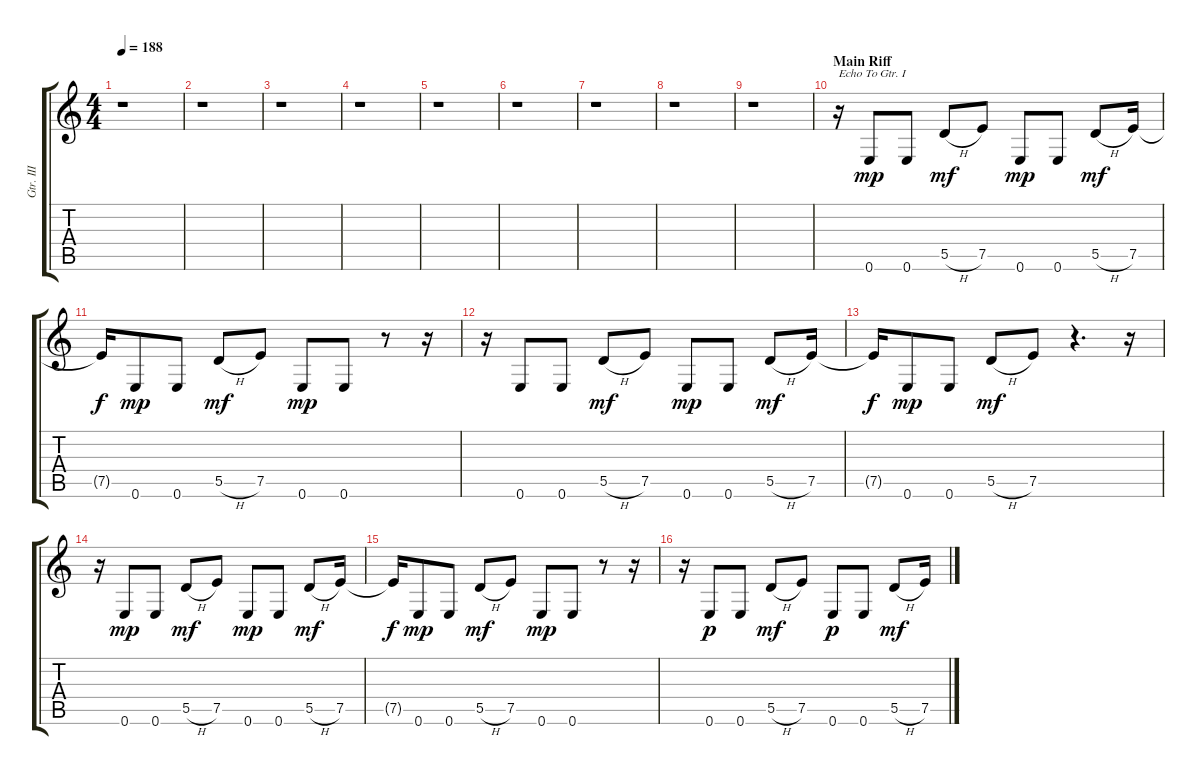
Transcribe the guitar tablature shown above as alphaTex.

\track ("Gtr. III" "Gtr. III") {instrument overdrivenguitar}
\staff {score tabs}
\tuning (E4 B3 G3 D3 A2 E2) {hide}
\ts (4 4)
\tempo 188
\clef g2
\ks c
r.1{dy mf} |
r.1 |
r.1 |
r.1 |
r.1 |
r.1 |
r.1 |
r.1 |
r.1 |
\section ("" "Main Riff")
r.16{txt "Echo To Gtr. I" volume 12 balance 14} 0.6.8{dy mp} 0.6.8 5.5{h}.8{dy mf} 7.5.8 0.6.8{dy mp} 0.6.8 5.5{h}.8{dy mf} 7.5.16 |
7.5{t}.16{dy f volume 12 balance 14} 0.6.8{dy mp} 0.6.8 5.5{h}.8{dy mf} 7.5.8 0.6.8{dy mp} 0.6.8 r.8 r.16 |
r.16{volume 12 balance 14} 0.6.8 0.6.8 5.5{h}.8{dy mf} 7.5.8 0.6.8{dy mp} 0.6.8 5.5{h}.8{dy mf} 7.5.16 |
7.5{t}.16{dy f volume 12 balance 14} 0.6.8{dy mp} 0.6.8 5.5{h}.8{dy mf} 7.5.8 r.4{d} r.16 |
r.16{volume 12 balance 14} 0.6.8{dy mp} 0.6.8 5.5{h}.8{dy mf} 7.5.8 0.6.8{dy mp} 0.6.8 5.5{h}.8{dy mf} 7.5.16 |
7.5{t}.16{dy f volume 12 balance 14} 0.6.8{dy mp} 0.6.8 5.5{h}.8{dy mf} 7.5.8 0.6.8{dy mp} 0.6.8 r.8 r.16 |
r.16{volume 12 balance 14} 0.6.8{dy p} 0.6.8 5.5{h}.8{dy mf} 7.5.8 0.6.8{dy p} 0.6.8 5.5{h}.8{dy mf} 7.5.16
